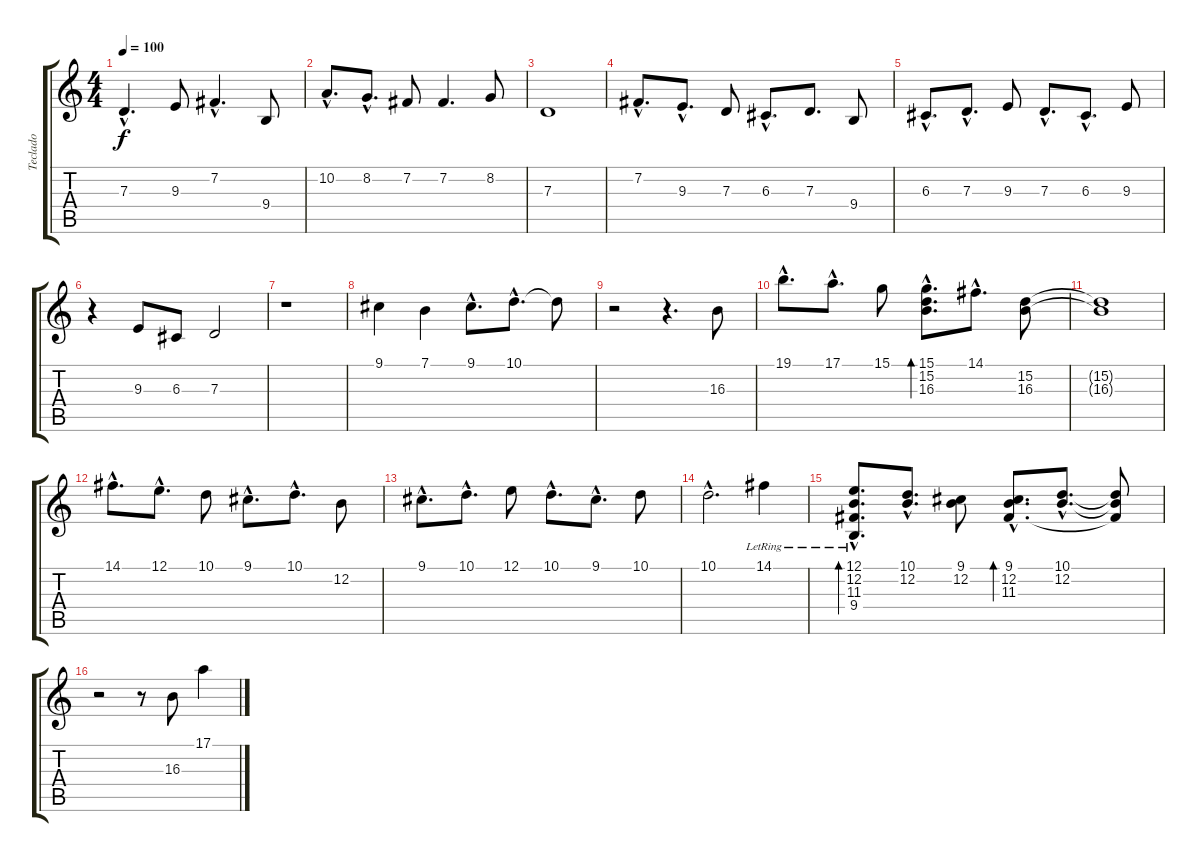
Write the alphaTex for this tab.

\track ("Teclado" "Teclado") {instrument brightacousticpiano}
\staff {score tabs}
\tuning (E4 B3 G3 D3 A2 E2) {hide}
\ts (4 4)
\tempo 100
\clef g2
\ks c
7.3{hac}.4{d dy f} 9.3.8 7.2{hac}.4{d} 9.4.8 |
10.2{hac}.8{d} 8.2{hac}.8{d} 7.2.8 7.2.4{d} 8.2.8 |
7.3.1 |
7.2{hac}.8{d} 9.3{hac}.8{d} 7.3.8 6.3{hac}.8{d} 7.3.8{d} 9.4.8 |
6.3{hac}.8{d} 7.3{hac}.8{d} 9.3.8 7.3{hac}.8{d} 6.3{hac}.8{d} 9.3.8 |
r.4 9.3.8 6.3.8 7.3.2 |
r.1 |
9.1.4 7.1.4 9.1{hac}.8{d} 10.1{hac}.8{d} 10.1{t}.8 |
r.2 r.4{d} 16.3.8 |
19.1{hac}.8{d} 17.1{hac}.8{d} 15.1.8 (15.1{hac} 15.2{hac} 16.3{hac}).8{d bd 120} 14.1{hac}.8{d} (15.2 16.3).8 |
(15.2{t} 16.3{t}).1 |
14.1{hac}.8{d} 12.1{hac}.8{d} 10.1.8 9.1{hac}.8{d} 10.1{hac}.8{d} 12.2.8 |
9.1{hac}.8{d} 10.1{hac}.8{d} 12.1.8 10.1{hac}.8{d} 9.1{hac}.8{d} 10.1.8 |
10.1{hac}.2{d} 14.1{lr}.4 |
(12.1{hac} 12.2{hac} 11.3{hac lr} 9.4{hac lr}).8{d bd 60} (10.1{hac} 12.2{hac}).8{d} (9.1 12.2).8 (9.1{hac} 12.2{hac} 11.3{hac}).8{d bd 120} (10.1{hac} 12.2{hac}).8{d} (10.1{t} 12.2{t} 11.3{t}).8 |
r.2 r.8 16.3.8 17.1.4
